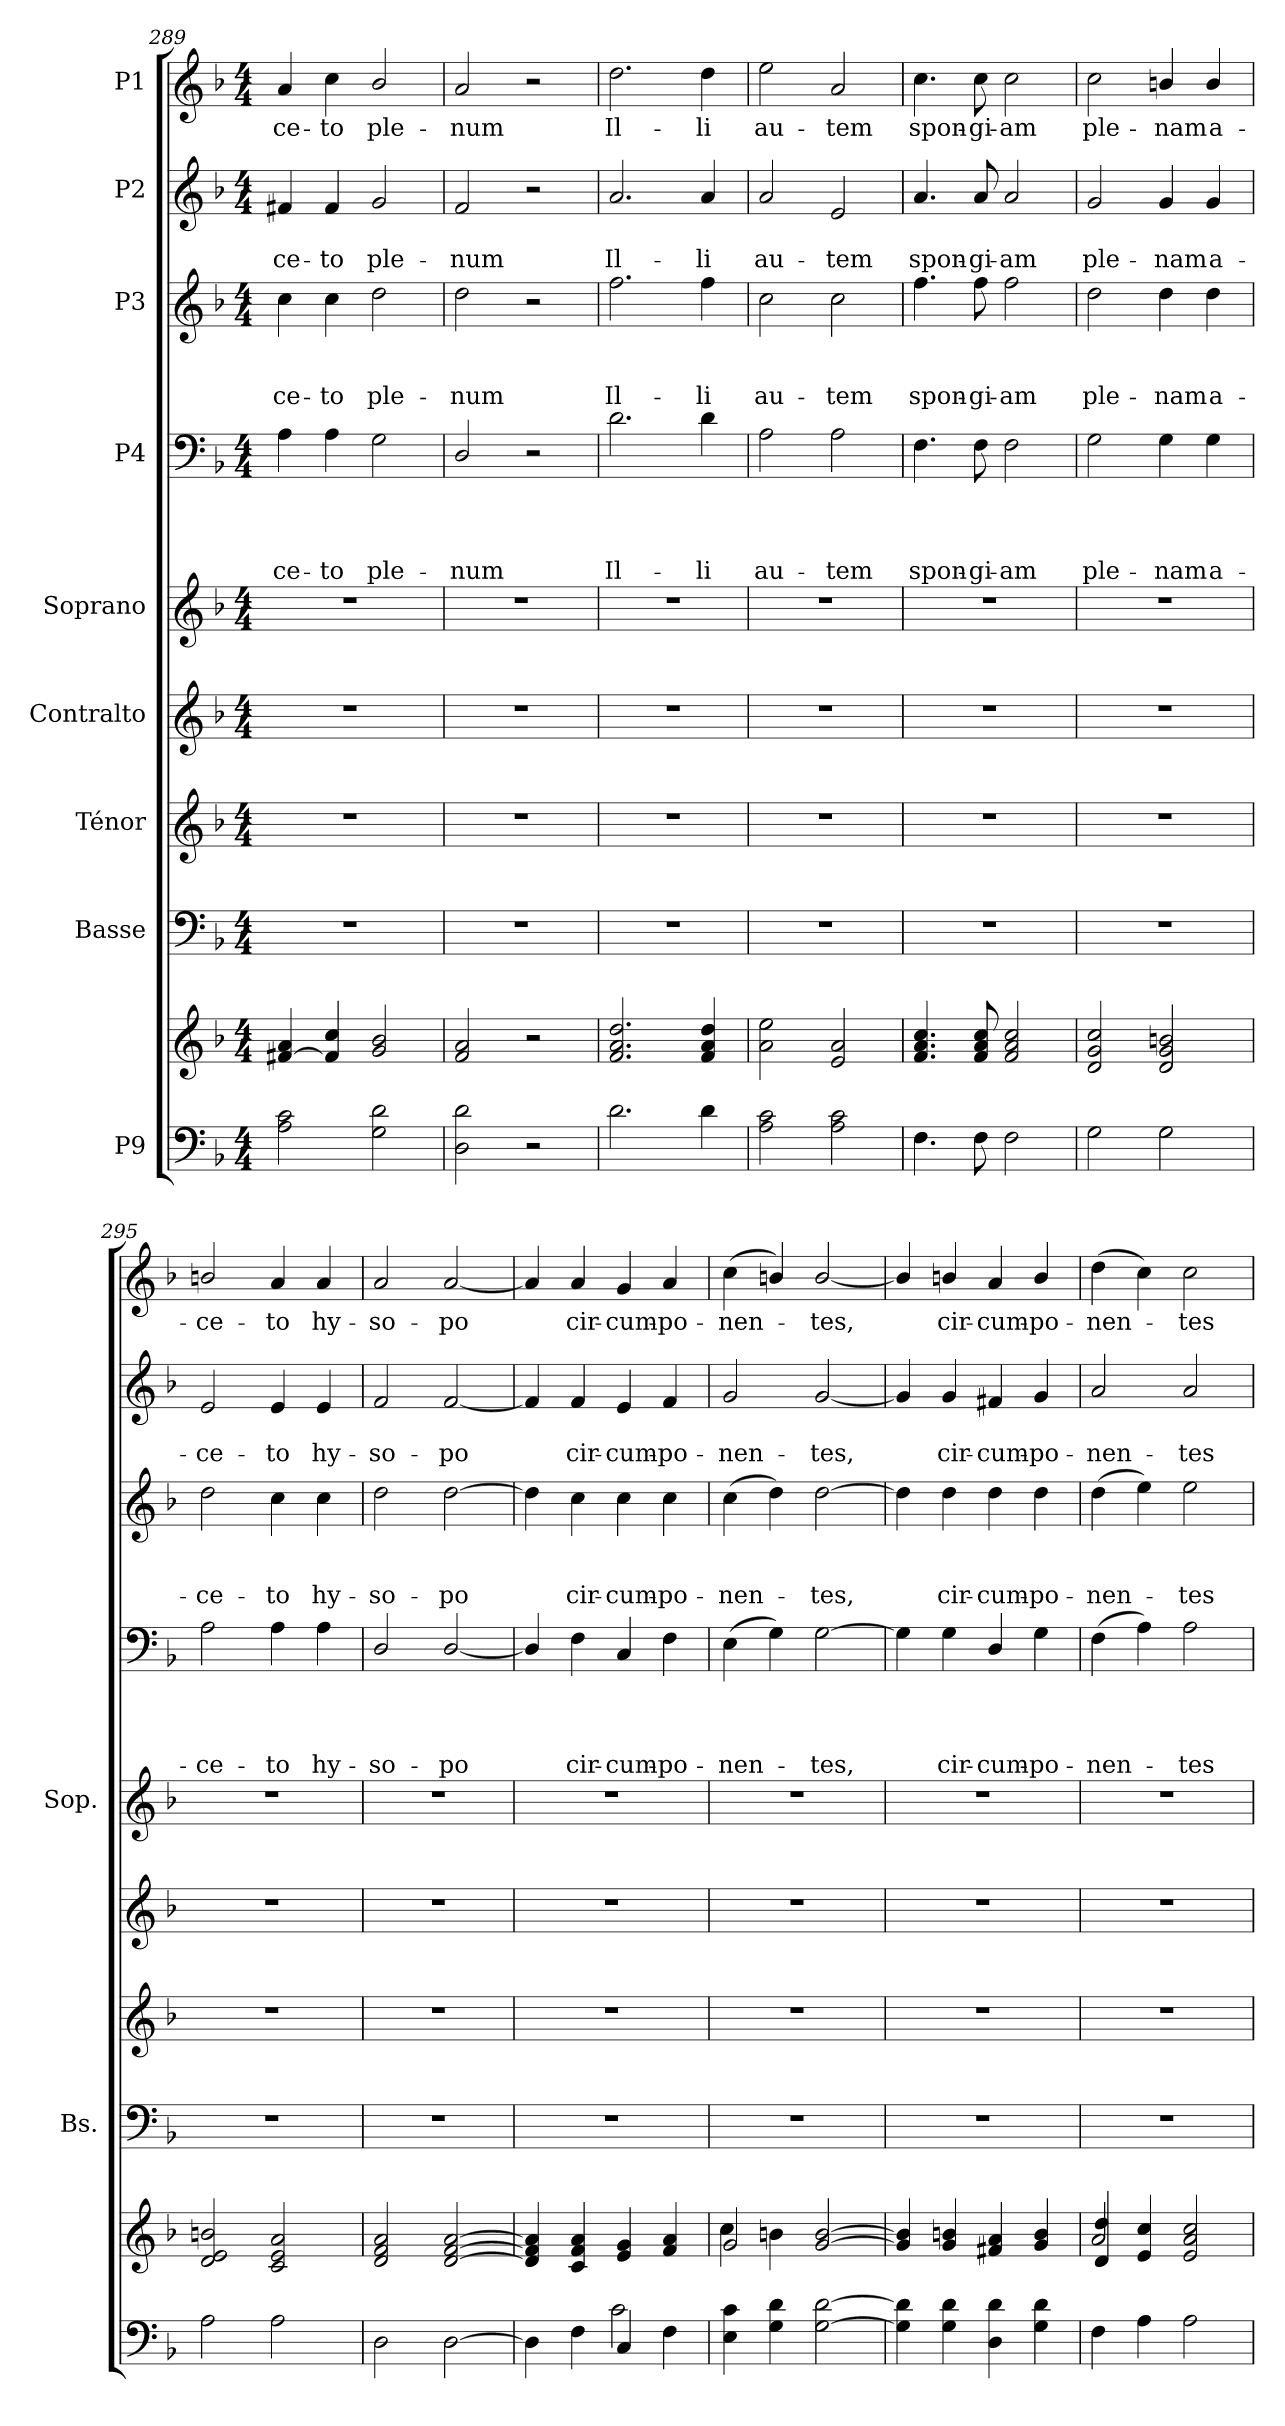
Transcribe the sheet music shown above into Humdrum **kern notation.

**kern	**kern	**kern	**kern	**kern	**kern	**kern	**text	**text	**text	**text	**kern	**text	**text	**text	**kern	**text	**text	**kern	**text
*part9	*part9	*part8	*part7	*part6	*part5	*part4	*part4	*part4	*part4	*part4	*part3	*part3	*part3	*part3	*part2	*part2	*part2	*part1	*part1
*staff10	*staff9	*staff8	*staff7	*staff6	*staff5	*staff4	*staff4	*staff4	*staff4	*staff4	*staff3	*staff3	*staff3	*staff3	*staff2	*staff2	*staff2	*staff1	*staff1
*I"P9	*	*I"Basse	*I"Ténor	*I"Contralto	*I"Soprano	*I"P4	*	*	*	*	*I"P3	*	*	*	*I"P2	*	*	*I"P1	*
*	*	*I'Bs.	*	*	*I'Sop.	*	*	*	*	*	*	*	*	*	*	*	*	*	*
!!LO:PB:g=z
*clefF4	*clefG2	*clefF4	*clefG2	*clefG2	*clefG2	*clefF4	*	*	*	*	*clefG2	*	*	*	*clefG2	*	*	*clefG2	*
*	*	*	*ITrd7c12	*	*	*	*	*	*	*	*ITrd7c12	*	*	*	*	*	*	*	*
*k[b-]	*k[b-]	*k[b-]	*k[b-]	*k[b-]	*k[b-]	*k[b-]	*	*	*	*	*k[b-]	*	*	*	*k[b-]	*	*	*k[b-]	*
*F:	*F:	*F:	*F:	*F:	*F:	*F:	*	*	*	*	*F:	*	*	*	*F:	*	*	*F:	*
*M4/4	*M4/4	*M4/4	*M4/4	*M4/4	*M4/4	*M4/4	*	*	*	*	*M4/4	*	*	*	*M4/4	*	*	*M4/4	*
=289	=289	=289	=289	=289	=289	=289	=289	=289	=289	=289	=289	=289	=289	=289	=289	=289	=289	=289	=289
*^	*^	*	*	*	*	*	*	*	*	*	*	*	*	*	*	*	*	*	*
*	*^	*	*^	*	*	*	*	*	*	*	*	*	*	*	*	*	*	*	*	*	*
!	!	!	!	!	!	!	!	!	!	!	!	!	!	!LO:LY:b	!	!	!	!LO:LY:b	!	!	!LO:LY:b	!	!LO:LY:b
2A\ 2c\	1ryy	1ryy	1ryy	1ryy	[<4f#X/ 4a/	1r	1r	1r	1r	4A\	.	.	.	-ce-	4c\	.	.	-ce-	4f#X/	.	-ce-	4a/	-ce-
!	!	!	!	!	!	!	!	!	!	!	!	!	!	!LO:LY:b	!	!	!	!LO:LY:b	!	!	!LO:LY:b	!	!LO:LY:b
.	.	.	.	.	4f#/] 4cc/	.	.	.	.	4A\	.	.	.	-to	4c\	.	.	-to	4f#/	.	-to	4cc\	-to
!	!	!	!	!	!	!	!	!	!	!	!	!	!	!LO:LY:b	!	!	!	!LO:LY:b	!	!	!LO:LY:b	!	!LO:LY:b
2G\ 2d\	.	.	.	.	2g/ 2b-/	.	.	.	.	2G\	.	.	.	ple-	2d\	.	.	ple-	2g/	.	ple-	2b-/	ple-
=290	=290	=290	=290	=290	=290	=290	=290	=290	=290	=290	=290	=290	=290	=290	=290	=290	=290	=290	=290	=290	=290	=290	=290
!	!	!	!	!	!	!	!	!	!	!	!	!	!	!LO:LY:b	!	!	!	!LO:LY:b	!	!	!LO:LY:b	!	!LO:LY:b
2D\ 2d\	1ryy	1ryy	1ryy	1ryy	2f/ 2a/	1r	1r	1r	1r	2D/	.	.	.	-num	2d\	.	.	-num	2f/	.	-num	2a/	-num
2r	.	.	.	.	2r	.	.	.	.	2r	.	.	.	.	2r	.	.	.	2r	.	.	2r	.
!!LO:PB:g=z
=291	=291	=291	=291	=291	=291	=291	=291	=291	=291	=291	=291	=291	=291	=291	=291	=291	=291	=291	=291	=291	=291	=291	=291
!	!	!	!	!	!	!	!	!	!	!	!	!	!	!LO:LY:b	!	!	!	!LO:LY:b	!	!	!LO:LY:b	!	!LO:LY:b
2.d\	1ryy	1ryy	1ryy	1ryy	2.f/ 2.a/ 2.dd/	1r	1r	1r	1r	2.d\	.	.	.	Il-	2.f\	.	.	Il-	2.a/	.	Il-	2.dd\	Il-
!	!	!	!	!	!	!	!	!	!	!	!	!	!	!LO:LY:b	!	!	!	!LO:LY:b	!	!	!LO:LY:b	!	!LO:LY:b
4d\	.	.	.	.	4f/ 4a/ 4dd/	.	.	.	.	4d\	.	.	.	-li	4f\	.	.	-li	4a/	.	-li	4dd\	-li
=292	=292	=292	=292	=292	=292	=292	=292	=292	=292	=292	=292	=292	=292	=292	=292	=292	=292	=292	=292	=292	=292	=292	=292
!	!	!	!	!	!	!	!	!	!	!	!	!	!	!LO:LY:b	!	!	!	!LO:LY:b	!	!	!LO:LY:b	!	!LO:LY:b
2A\ 2c\	1ryy	1ryy	1ryy	1ryy	2a\ 2ee\	1r	1r	1r	1r	2A\	.	.	.	au-	2c\	.	.	au-	2a/	.	au-	2ee\	au-
!	!	!	!	!	!	!	!	!	!	!	!	!	!	!LO:LY:b	!	!	!	!LO:LY:b	!	!	!LO:LY:b	!	!LO:LY:b
2A\ 2c\	.	.	.	.	2e/ 2a/	.	.	.	.	2A\	.	.	.	-tem	2c\	.	.	-tem	2e/	.	-tem	2a/	-tem
=293	=293	=293	=293	=293	=293	=293	=293	=293	=293	=293	=293	=293	=293	=293	=293	=293	=293	=293	=293	=293	=293	=293	=293
!	!	!	!	!	!	!	!	!	!	!	!	!	!	!LO:LY:b	!	!	!	!LO:LY:b	!	!	!LO:LY:b	!	!LO:LY:b
4.F\	1ryy	1ryy	1ryy	1ryy	4.f/ 4.a/ 4.cc/	1r	1r	1r	1r	4.F\	.	.	.	spon-	4.f\	.	.	spon-	4.a/	.	spon-	4.cc\	spon-
!	!	!	!	!	!	!	!	!	!	!	!	!	!	!LO:LY:b	!	!	!	!LO:LY:b	!	!	!LO:LY:b	!	!LO:LY:b
8F\	.	.	.	.	8f/ 8a/ 8cc/	.	.	.	.	8F\	.	.	.	-gi-	8f\	.	.	-gi-	8a/	.	-gi-	8cc\	-gi-
!	!	!	!	!	!	!	!	!	!	!	!	!	!	!LO:LY:b	!	!	!	!LO:LY:b	!	!	!LO:LY:b	!	!LO:LY:b
2F\	.	.	.	.	2f/ 2a/ 2cc/	.	.	.	.	2F\	.	.	.	-am	2f\	.	.	-am	2a/	.	-am	2cc\	-am
=294	=294	=294	=294	=294	=294	=294	=294	=294	=294	=294	=294	=294	=294	=294	=294	=294	=294	=294	=294	=294	=294	=294	=294
!	!	!	!	!	!	!	!	!	!	!	!	!	!	!LO:LY:b	!	!	!	!LO:LY:b	!	!	!LO:LY:b	!	!LO:LY:b
2G\	1ryy	1ryy	1ryy	1ryy	2d/ 2g/ 2cc/	1r	1r	1r	1r	2G\	.	.	.	ple-	2d\	.	.	ple-	2g/	.	ple-	2cc\	ple-
!	!	!	!	!	!	!	!	!	!	!	!	!	!	!LO:LY:b	!	!	!	!LO:LY:b	!	!	!LO:LY:b	!	!LO:LY:b
2G\	.	.	.	.	2d/ 2g/ 2bn/	.	.	.	.	4G\	.	.	.	-nam	4d\	.	.	-nam	4g/	.	-nam	4bn/	-nam
!	!	!	!	!	!	!	!	!	!	!	!	!	!	!LO:LY:b	!	!	!	!LO:LY:b	!	!	!LO:LY:b	!	!LO:LY:b
.	.	.	.	.	.	.	.	.	.	4G\	.	.	.	a-	4d\	.	.	a-	4g/	.	a-	4b/	a-
=295	=295	=295	=295	=295	=295	=295	=295	=295	=295	=295	=295	=295	=295	=295	=295	=295	=295	=295	=295	=295	=295	=295	=295
!	!	!	!	!	!	!	!	!	!	!	!	!	!	!LO:LY:b	!	!	!	!LO:LY:b	!	!	!LO:LY:b	!	!LO:LY:b
2A\	1ryy	1ryy	1ryy	1ryy	2d/ 2e/ 2bn/	1r	1r	1r	1r	2A\	.	.	.	-ce-	2d\	.	.	-ce-	2e/	.	-ce-	2bn/	-ce-
!	!	!	!	!	!	!	!	!	!	!	!	!	!	!LO:LY:b	!	!	!	!LO:LY:b	!	!	!LO:LY:b	!	!LO:LY:b
2A\	.	.	.	.	2c/ 2e/ 2a/	.	.	.	.	4A\	.	.	.	-to	4c\	.	.	-to	4e/	.	-to	4a/	-to
!	!	!	!	!	!	!	!	!	!	!	!	!	!	!LO:LY:b	!	!	!	!LO:LY:b	!	!	!LO:LY:b	!	!LO:LY:b
.	.	.	.	.	.	.	.	.	.	4A\	.	.	.	hy-	4c\	.	.	hy-	4e/	.	hy-	4a/	hy-
=296	=296	=296	=296	=296	=296	=296	=296	=296	=296	=296	=296	=296	=296	=296	=296	=296	=296	=296	=296	=296	=296	=296	=296
!	!	!	!	!	!	!	!	!	!	!	!	!	!	!LO:LY:b	!	!	!	!LO:LY:b	!	!	!LO:LY:b	!	!LO:LY:b
2D\	1ryy	1ryy	1ryy	1ryy	2d/ 2f/ 2a/	1r	1r	1r	1r	2D/	.	.	.	-so-	2d\	.	.	-so-	2f/	.	-so-	2a/	-so-
!	!	!	!	!	!	!	!	!	!	!	!	!	!	!LO:LY:b	!	!	!	!LO:LY:b	!	!	!LO:LY:b	!	!LO:LY:b
[>2D\	.	.	.	.	[<2d/ [<2f/ [>2a/	.	.	.	.	[<2D/	.	.	.	-po	[<2d\	.	.	-po	[<2f/	.	-po	[<2a/	-po
=297	=297	=297	=297	=297	=297	=297	=297	=297	=297	=297	=297	=297	=297	=297	=297	=297	=297	=297	=297	=297	=297	=297	=297
4D\]	2ryy	1ryy	1ryy	1ryy	4d/] 4f/] 4a/]	1r	1r	1r	1r	4D/]	.	.	.	.	4d\]	.	.	.	4f/]	.	.	4a/]	.
!	!	!	!	!	!	!	!	!	!	!	!	!	!	!LO:LY:b	!	!	!	!LO:LY:b	!	!	!LO:LY:b	!	!LO:LY:b
4F\	.	.	.	.	4c/ 4f/ 4a/	.	.	.	.	4F\	.	.	.	cir-	4c\	.	.	cir-	4f/	.	cir-	4a/	cir-
!	!	!	!	!	!	!	!	!	!	!	!	!	!	!LO:LY:b	!	!	!	!LO:LY:b	!	!	!LO:LY:b	!	!LO:LY:b
4C/	2c\	.	.	.	4e/ 4g/	.	.	.	.	4C/	.	.	.	-cum-	4c\	.	.	-cum-	4e/	.	-cum-	4g/	-cum-
!	!	!	!	!	!	!	!	!	!	!	!	!	!	!LO:LY:b	!	!	!	!LO:LY:b	!	!	!LO:LY:b	!	!LO:LY:b
4F\	.	.	.	.	4f/ 4a/	.	.	.	.	4F\	.	.	.	-po-	4c\	.	.	-po-	4f/	.	-po-	4a/	-po-
=298	=298	=298	=298	=298	=298	=298	=298	=298	=298	=298	=298	=298	=298	=298	=298	=298	=298	=298	=298	=298	=298	=298	=298
!	!	!	!	!	!	!	!	!	!	!	!	!	!	!LO:LY:b	!	!	!	!LO:LY:b	!	!	!LO:LY:b	!	!LO:LY:b
4E\ 4c\	1ryy	1ryy	1ryy	2g/	4cc\	1r	1r	1r	1r	(>4E\	.	.	.	-nen-	(>4c\	.	.	-nen-	2g/	.	-nen-	(>4cc\	-nen-
4G\ 4d\	.	.	.	.	4bn\	.	.	.	.	4G\)	.	.	.	.	4d\)	.	.	.	.	.	.	4bn/)	.
!	!	!	!	!	!	!	!	!	!	!	!	!	!	!LO:LY:b	!	!	!	!LO:LY:b	!	!	!LO:LY:b	!	!LO:LY:b
[<2G\ [>2d\	.	.	.	2ryy	[<2g/ [>2b/	.	.	.	.	[>2G\	.	.	.	-tes,	[<2d\	.	.	-tes,	[<2g/	.	-tes,	[<2b/	-tes,
!!LO:PB:g=z
=299	=299	=299	=299	=299	=299	=299	=299	=299	=299	=299	=299	=299	=299	=299	=299	=299	=299	=299	=299	=299	=299	=299	=299
4G\] 4d\]	1ryy	1ryy	1ryy	1ryy	4g/] 4b/]	1r	1r	1r	1r	4G\]	.	.	.	.	4d\]	.	.	.	4g/]	.	.	4b/]	.
!	!	!	!	!	!	!	!	!	!	!	!	!	!	!LO:LY:b	!	!	!	!LO:LY:b	!	!	!LO:LY:b	!	!LO:LY:b
4G\ 4d\	.	.	.	.	4g/ 4bn/	.	.	.	.	4G\	.	.	.	cir-	4d\	.	.	cir-	4g/	.	cir-	4bn/	cir-
!	!	!	!	!	!	!	!	!	!	!	!	!	!	!LO:LY:b	!	!	!	!LO:LY:b	!	!	!LO:LY:b	!	!LO:LY:b
4D\ 4d\	.	.	.	.	4f#X/ 4a/	.	.	.	.	4D/	.	.	.	-cum-	4d\	.	.	-cum-	4f#X/	.	-cum-	4a/	-cum-
!	!	!	!	!	!	!	!	!	!	!	!	!	!	!LO:LY:b	!	!	!	!LO:LY:b	!	!	!LO:LY:b	!	!LO:LY:b
4G\ 4d\	.	.	.	.	4g/ 4b/	.	.	.	.	4G\	.	.	.	-po-	4d\	.	.	-po-	4g/	.	-po-	4b/	-po-
=300	=300	=300	=300	=300	=300	=300	=300	=300	=300	=300	=300	=300	=300	=300	=300	=300	=300	=300	=300	=300	=300	=300	=300
!	!	!	!	!	!	!	!	!	!	!	!	!	!	!LO:LY:b	!	!	!	!LO:LY:b	!	!	!LO:LY:b	!	!LO:LY:b
4F\	1ryy	1ryy	1ryy	2a/	4d/ 4dd/	1r	1r	1r	1r	(>4F\	.	.	.	-nen-	(>4d\	.	.	-nen-	2a/	.	-nen-	(>4dd\	-nen-
4A\	.	.	.	.	4e/ 4cc/	.	.	.	.	4A\)	.	.	.	.	4e\)	.	.	.	.	.	.	4cc\)	.
!	!	!	!	!	!	!	!	!	!	!	!	!	!	!LO:LY:b	!	!	!	!LO:LY:b	!	!	!LO:LY:b	!	!LO:LY:b
2A\	.	.	.	2ryy	2e/ 2a/ 2cc/	.	.	.	.	2A\	.	.	.	-tes	2e\	.	.	-tes	2a/	.	-tes	2cc\	-tes
*v	*v	*v	*	*	*	*	*	*	*	*	*	*	*	*	*	*	*	*	*	*	*	*	*
*	*v	*v	*v	*	*	*	*	*	*	*	*	*	*	*	*	*	*	*	*	*	*
=	=	=	=	=	=	=	=	=	=	=	=	=	=	=	=	=	=	=	=
*-	*-	*-	*-	*-	*-	*-	*-	*-	*-	*-	*-	*-	*-	*-	*-	*-	*-	*-	*-
